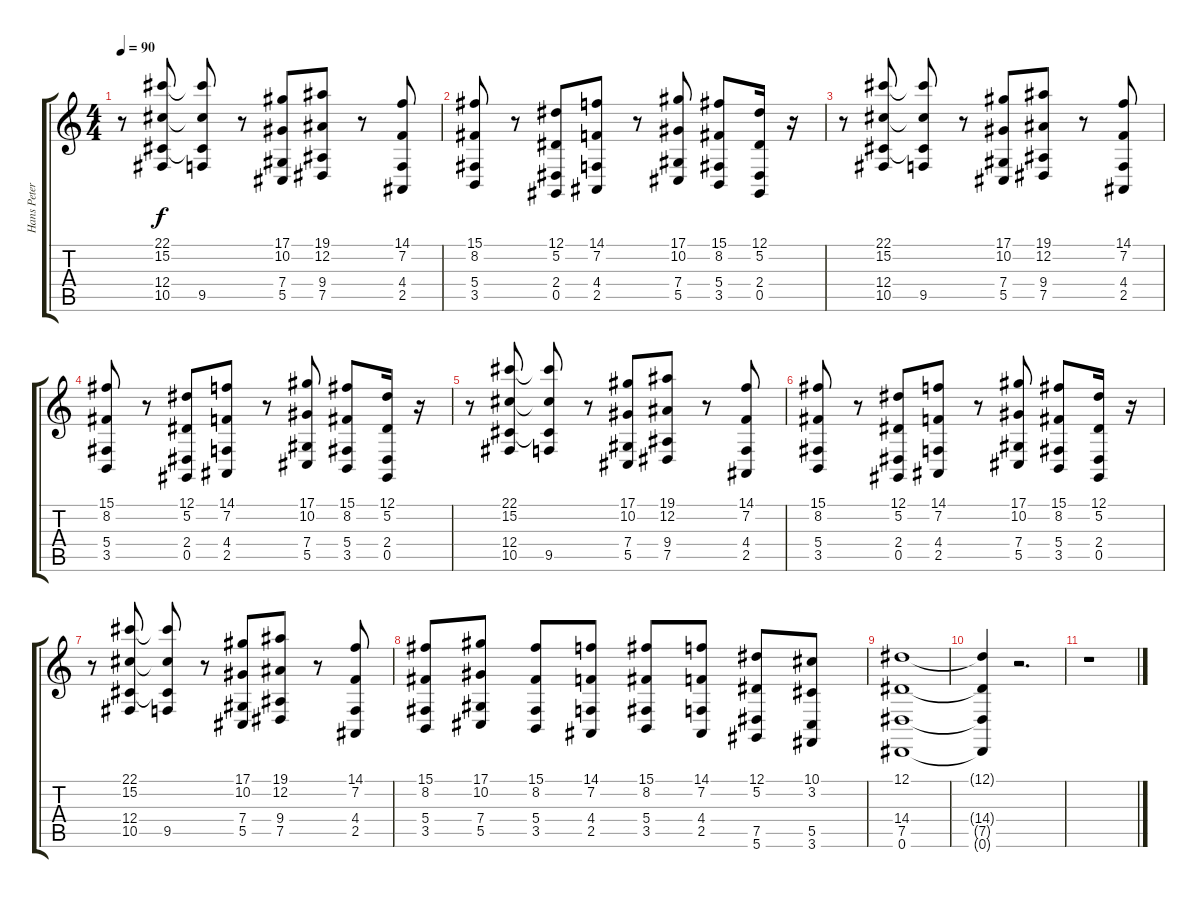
\track ("Hans Peter Katzenburg" "Hans Peter") {instrument stringensemble1}
\staff {score tabs}
\tuning (Eb4 Bb3 Gb3 Db3 Ab2 Eb2) {hide}
\ts (4 4)
\tempo 90
\clef g2
\ks c
r.8{dy f} (22.1 15.2 12.4 10.5).8 (22.1{t} 15.2{t} 12.4{t} 9.5).8 r.8 (17.1 10.2 7.4 5.5).8 (19.1 12.2 9.4 7.5).8 r.8 (14.1 7.2 4.4 2.5).8 |
(15.1 8.2 5.4 3.5).8 r.8 (12.1 5.2 2.4 0.5).8 (14.1 7.2 4.4 2.5).8 r.8 (17.1 10.2 7.4 5.5).8 (15.1 8.2 5.4 3.5).8 (12.1 5.2 2.4 0.5).16 r.16 |
r.8 (22.1 15.2 12.4 10.5).8 (22.1{t} 15.2{t} 12.4{t} 9.5).8 r.8 (17.1 10.2 7.4 5.5).8 (19.1 12.2 9.4 7.5).8 r.8 (14.1 7.2 4.4 2.5).8 |
(15.1 8.2 5.4 3.5).8 r.8 (12.1 5.2 2.4 0.5).8 (14.1 7.2 4.4 2.5).8 r.8 (17.1 10.2 7.4 5.5).8 (15.1 8.2 5.4 3.5).8 (12.1 5.2 2.4 0.5).16 r.16 |
r.8 (22.1 15.2 12.4 10.5).8 (22.1{t} 15.2{t} 12.4{t} 9.5).8 r.8 (17.1 10.2 7.4 5.5).8 (19.1 12.2 9.4 7.5).8 r.8 (14.1 7.2 4.4 2.5).8 |
(15.1 8.2 5.4 3.5).8 r.8 (12.1 5.2 2.4 0.5).8 (14.1 7.2 4.4 2.5).8 r.8 (17.1 10.2 7.4 5.5).8 (15.1 8.2 5.4 3.5).8 (12.1 5.2 2.4 0.5).16 r.16 |
r.8 (22.1 15.2 12.4 10.5).8 (22.1{t} 15.2{t} 12.4{t} 9.5).8 r.8 (17.1 10.2 7.4 5.5).8 (19.1 12.2 9.4 7.5).8 r.8 (14.1 7.2 4.4 2.5).8 |
(15.1 8.2 5.4 3.5).8 (17.1 10.2 7.4 5.5).8 (15.1 8.2 5.4 3.5).8 (14.1 7.2 4.4 2.5).8 (15.1 8.2 5.4 3.5).8 (14.1 7.2 4.4 2.5).8 (12.1 5.2 7.5 5.6).8 (10.1 3.2 5.5 3.6).8 |
(12.1 14.4 7.5 0.6).1 |
(12.1{t} 14.4{t} 7.5{t} 0.6{t}).4 r.2{d} |
r.1
